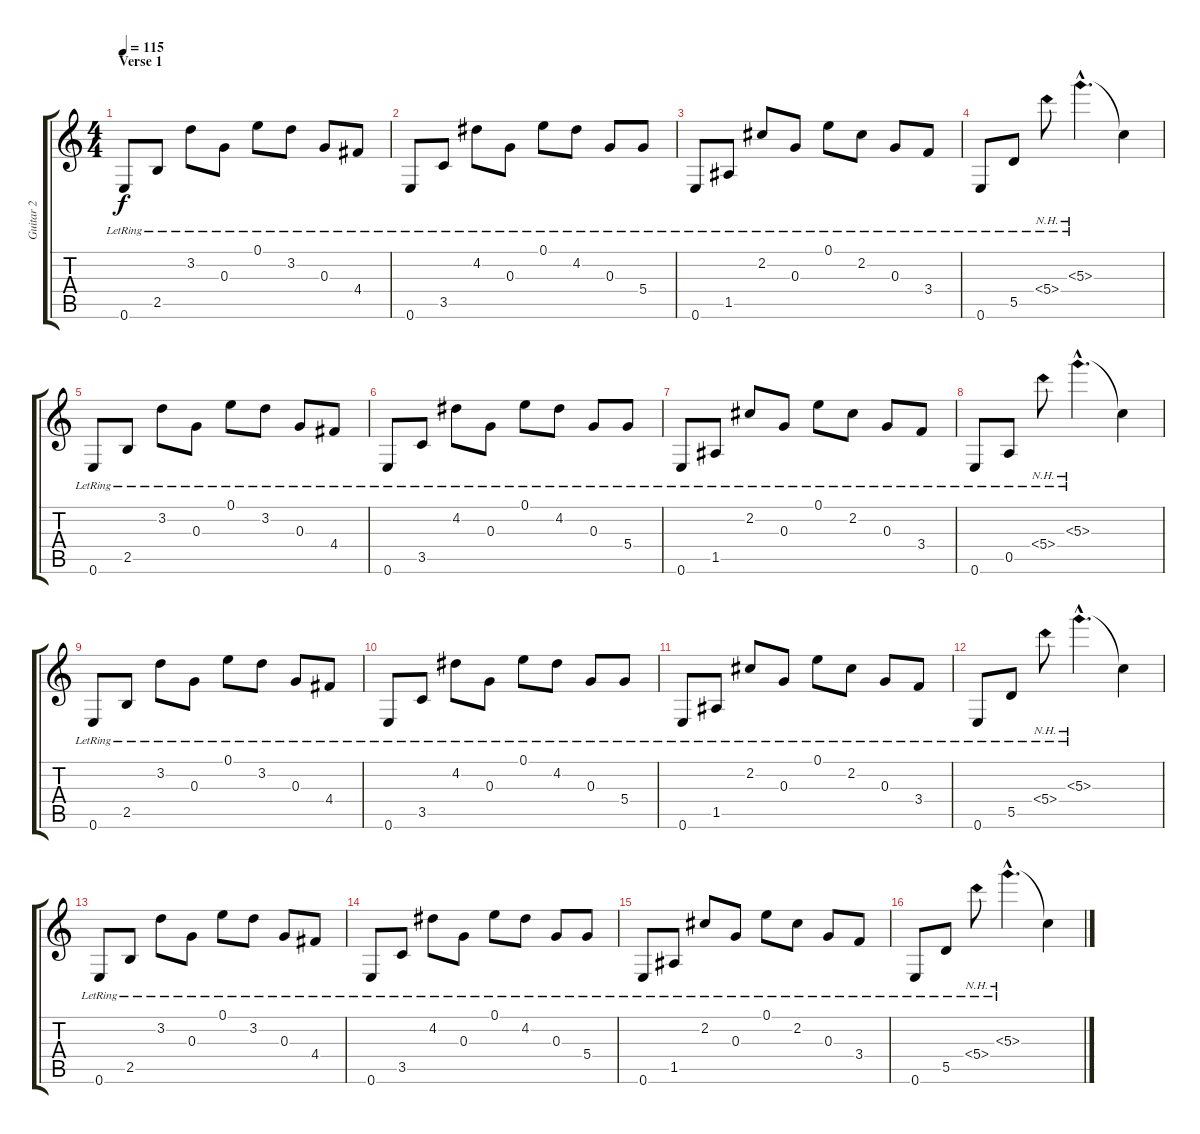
\track ("Guitar 2" "Guitar 2") {instrument distortionguitar}
\staff {score tabs}
\tuning (E4 B3 G3 D3 A2 E2) {hide}
\ts (4 4)
\section ("" "Verse 1")
\tempo 115
\clef g2
\ks c
0.6{lr}.8{dy f instrument electricguitarclean} 2.5{lr}.8 3.2{lr}.8 0.3{lr}.8 0.1{lr}.8 3.2{lr}.8 0.3{lr}.8 4.4{lr}.8 |
0.6{lr}.8 3.5{lr}.8 4.2{lr}.8 0.3{lr}.8 0.1{lr}.8 4.2{lr}.8 0.3{lr}.8 5.4{lr}.8 |
0.6{lr}.8 1.5{lr}.8 2.2{lr}.8 0.3{lr}.8 0.1{lr}.8 2.2{lr}.8 0.3{lr}.8 3.4{lr}.8 |
0.6{lr}.8 5.5{lr}.8 5.4{nh lr}.8 5.3{nh hac lr}.4{d} 5.3{t}.4 |
0.6{lr}.8 2.5{lr}.8 3.2{lr}.8 0.3{lr}.8 0.1{lr}.8 3.2{lr}.8 0.3{lr}.8 4.4{lr}.8 |
0.6{lr}.8 3.5{lr}.8 4.2{lr}.8 0.3{lr}.8 0.1{lr}.8 4.2{lr}.8 0.3{lr}.8 5.4{lr}.8 |
0.6{lr}.8 1.5{lr}.8 2.2{lr}.8 0.3{lr}.8 0.1{lr}.8 2.2{lr}.8 0.3{lr}.8 3.4{lr}.8 |
0.6{lr}.8 0.5{lr}.8 5.4{nh lr}.8 5.3{nh hac lr}.4{d} 5.3{t}.4 |
0.6{lr}.8 2.5{lr}.8 3.2{lr}.8 0.3{lr}.8 0.1{lr}.8 3.2{lr}.8 0.3{lr}.8 4.4{lr}.8 |
0.6{lr}.8 3.5{lr}.8 4.2{lr}.8 0.3{lr}.8 0.1{lr}.8 4.2{lr}.8 0.3{lr}.8 5.4{lr}.8 |
0.6{lr}.8 1.5{lr}.8 2.2{lr}.8 0.3{lr}.8 0.1{lr}.8 2.2{lr}.8 0.3{lr}.8 3.4{lr}.8 |
0.6{lr}.8 5.5{lr}.8 5.4{nh lr}.8 5.3{nh hac lr}.4{d} 5.3{t}.4 |
0.6{lr}.8 2.5{lr}.8 3.2{lr}.8 0.3{lr}.8 0.1{lr}.8 3.2{lr}.8 0.3{lr}.8 4.4{lr}.8 |
0.6{lr}.8 3.5{lr}.8 4.2{lr}.8 0.3{lr}.8 0.1{lr}.8 4.2{lr}.8 0.3{lr}.8 5.4{lr}.8 |
0.6{lr}.8 1.5{lr}.8 2.2{lr}.8 0.3{lr}.8 0.1{lr}.8 2.2{lr}.8 0.3{lr}.8 3.4{lr}.8 |
0.6{lr}.8 5.5{lr}.8 5.4{nh lr}.8 5.3{nh hac lr}.4{d} 5.3{t}.4
